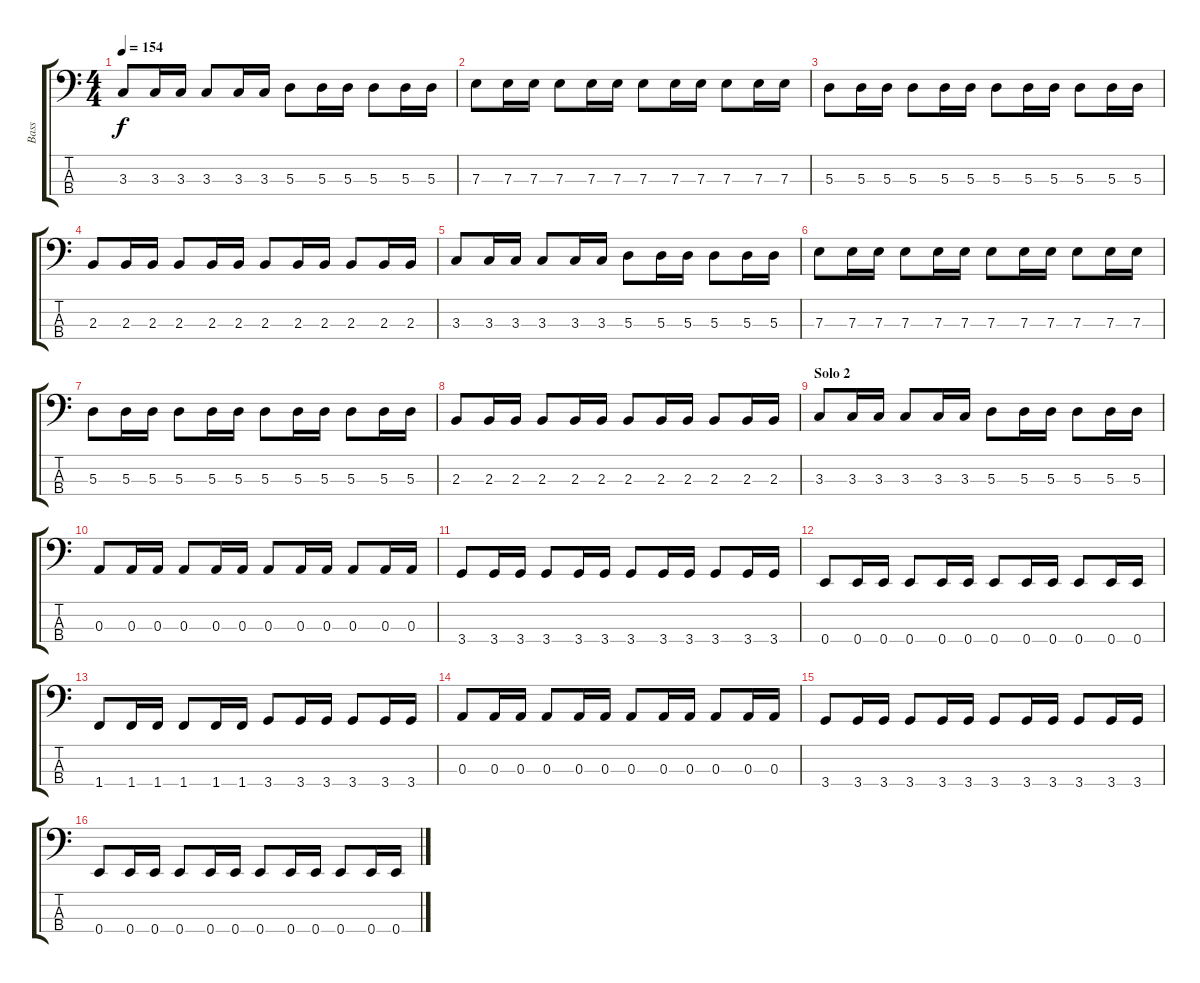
\track ("Bass" "Bass") {instrument electricbassfinger}
\staff {score tabs}
\tuning (G2 D2 A1 E1) {hide}
\ts (4 4)
\tempo 154
\clef f4
\ks c
3.3.8{dy f} 3.3.16 3.3.16 3.3.8 3.3.16 3.3.16 5.3.8 5.3.16 5.3.16 5.3.8 5.3.16 5.3.16 |
7.3.8 7.3.16 7.3.16 7.3.8 7.3.16 7.3.16 7.3.8 7.3.16 7.3.16 7.3.8 7.3.16 7.3.16 |
5.3.8 5.3.16 5.3.16 5.3.8 5.3.16 5.3.16 5.3.8 5.3.16 5.3.16 5.3.8 5.3.16 5.3.16 |
2.3.8 2.3.16 2.3.16 2.3.8 2.3.16 2.3.16 2.3.8 2.3.16 2.3.16 2.3.8 2.3.16 2.3.16 |
3.3.8 3.3.16 3.3.16 3.3.8 3.3.16 3.3.16 5.3.8 5.3.16 5.3.16 5.3.8 5.3.16 5.3.16 |
7.3.8 7.3.16 7.3.16 7.3.8 7.3.16 7.3.16 7.3.8 7.3.16 7.3.16 7.3.8 7.3.16 7.3.16 |
5.3.8 5.3.16 5.3.16 5.3.8 5.3.16 5.3.16 5.3.8 5.3.16 5.3.16 5.3.8 5.3.16 5.3.16 |
2.3.8 2.3.16 2.3.16 2.3.8 2.3.16 2.3.16 2.3.8 2.3.16 2.3.16 2.3.8 2.3.16 2.3.16 |
\section ("" "Solo 2")
3.3.8 3.3.16 3.3.16 3.3.8 3.3.16 3.3.16 5.3.8 5.3.16 5.3.16 5.3.8 5.3.16 5.3.16 |
0.3.8 0.3.16 0.3.16 0.3.8 0.3.16 0.3.16 0.3.8 0.3.16 0.3.16 0.3.8 0.3.16 0.3.16 |
3.4.8 3.4.16 3.4.16 3.4.8 3.4.16 3.4.16 3.4.8 3.4.16 3.4.16 3.4.8 3.4.16 3.4.16 |
0.4.8 0.4.16 0.4.16 0.4.8 0.4.16 0.4.16 0.4.8 0.4.16 0.4.16 0.4.8 0.4.16 0.4.16 |
1.4.8 1.4.16 1.4.16 1.4.8 1.4.16 1.4.16 3.4.8 3.4.16 3.4.16 3.4.8 3.4.16 3.4.16 |
0.3.8 0.3.16 0.3.16 0.3.8 0.3.16 0.3.16 0.3.8 0.3.16 0.3.16 0.3.8 0.3.16 0.3.16 |
3.4.8 3.4.16 3.4.16 3.4.8 3.4.16 3.4.16 3.4.8 3.4.16 3.4.16 3.4.8 3.4.16 3.4.16 |
0.4.8 0.4.16 0.4.16 0.4.8 0.4.16 0.4.16 0.4.8 0.4.16 0.4.16 0.4.8 0.4.16 0.4.16
